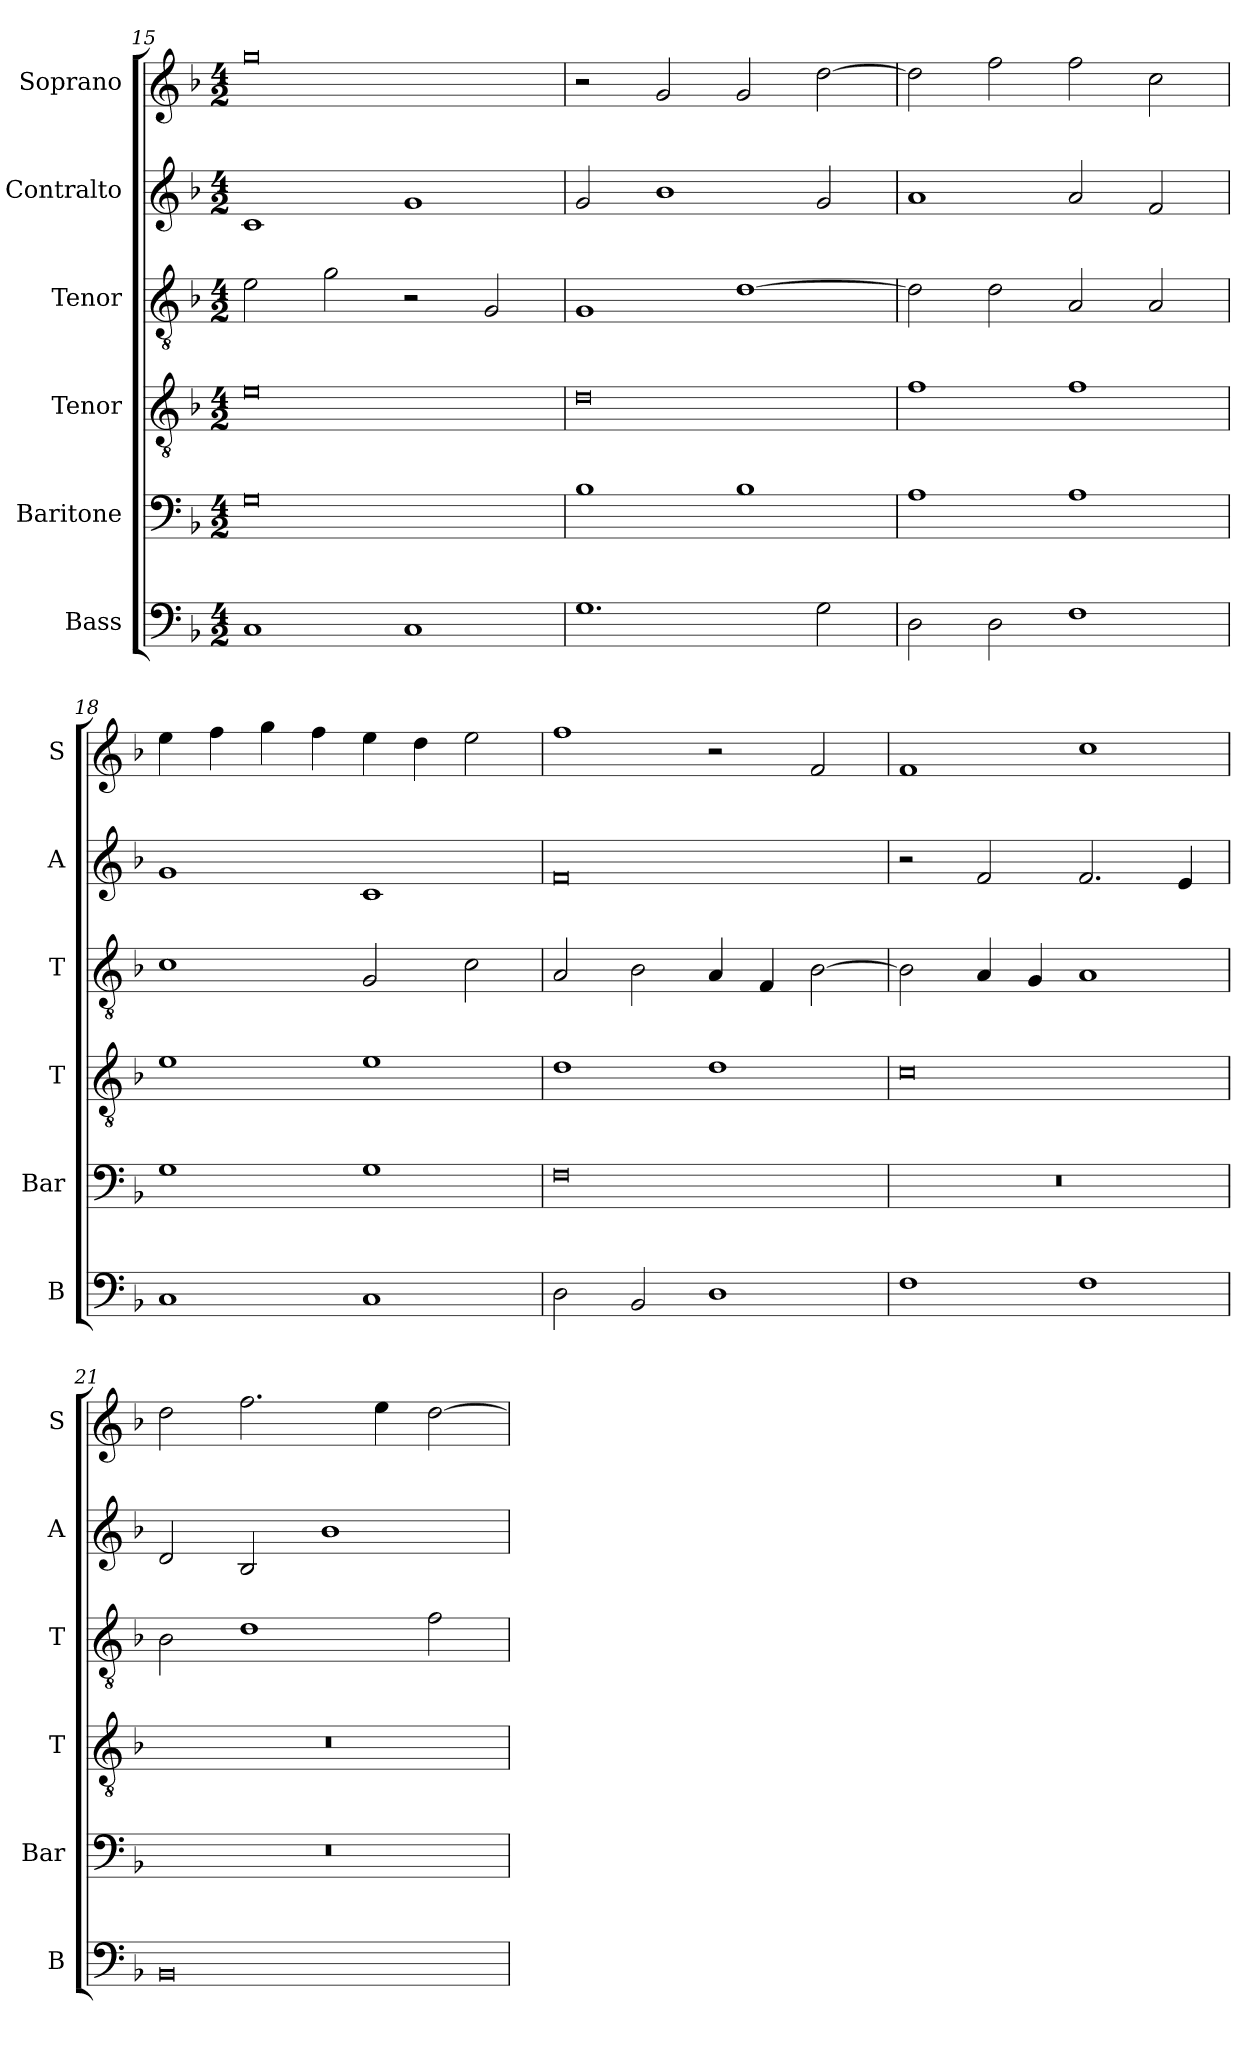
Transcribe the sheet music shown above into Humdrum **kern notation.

**kern	**kern	**kern	**kern	**kern	**kern
*part6	*part5	*part4	*part3	*part2	*part1
*staff6	*staff5	*staff4	*staff3	*staff2	*staff1
*I"Bass	*I"Baritone	*I"Tenor	*I"Tenor	*I"Contralto	*I"Soprano
*I'B	*I'Bar	*I'T	*I'T	*I'A	*I'S
*clefF4	*clefF4	*clefGv2	*clefGv2	*clefG2	*clefG2
*k[b-]	*k[b-]	*k[b-]	*k[b-]	*k[b-]	*k[b-]
*G:dor	*G:dor	*G:dor	*G:dor	*G:dor	*G:dor
*M4/2	*M4/2	*M4/2	*M4/2	*M4/2	*M4/2
=15	=15	=15	=15	=15	=15
1C	0G	0e	2e	1c	0gg
.	.	.	2g	.	.
1C	.	.	2r	1g	.
.	.	.	2G	.	.
=16	=16	=16	=16	=16	=16
1.G	1B-	0d	1G	2g	2r
.	.	.	.	1b-	2g
.	1B-	.	[1d	.	2g
2G	.	.	.	2g	[2dd
=17	=17	=17	=17	=17	=17
2D	1A	1f	2d]	1a	2dd]
2D	.	.	2d	.	2ff
1F	1A	1f	2A	2a	2ff
.	.	.	2A	2f	2cc
=18	=18	=18	=18	=18	=18
1C	1G	1e	1c	1g	4ee
.	.	.	.	.	4ff
.	.	.	.	.	4gg
.	.	.	.	.	4ff
1C	1G	1e	2G	1c	4ee
.	.	.	.	.	4dd
.	.	.	2c	.	2ee
=19	=19	=19	=19	=19	=19
2D	0F	1d	2A	0f	1ff
2BB-	.	.	2B-	.	.
1D	.	1d	4A	.	2r
.	.	.	4F	.	.
.	.	.	[2B-	.	2f
=20	=20	=20	=20	=20	=20
1F	0r	0c	2B-]	2r	1f
.	.	.	4A	2f	.
.	.	.	4G	.	.
1F	.	.	1A	2.f	1cc
.	.	.	.	4e	.
=21	=21	=21	=21	=21	=21
0BB-	0r	0r	2B-	2d	2dd
.	.	.	1d	2B-	2.ff
.	.	.	.	1b-	.
.	.	.	.	.	4ee
.	.	.	2f	.	[2dd
=	=	=	=	=	=
*-	*-	*-	*-	*-	*-
